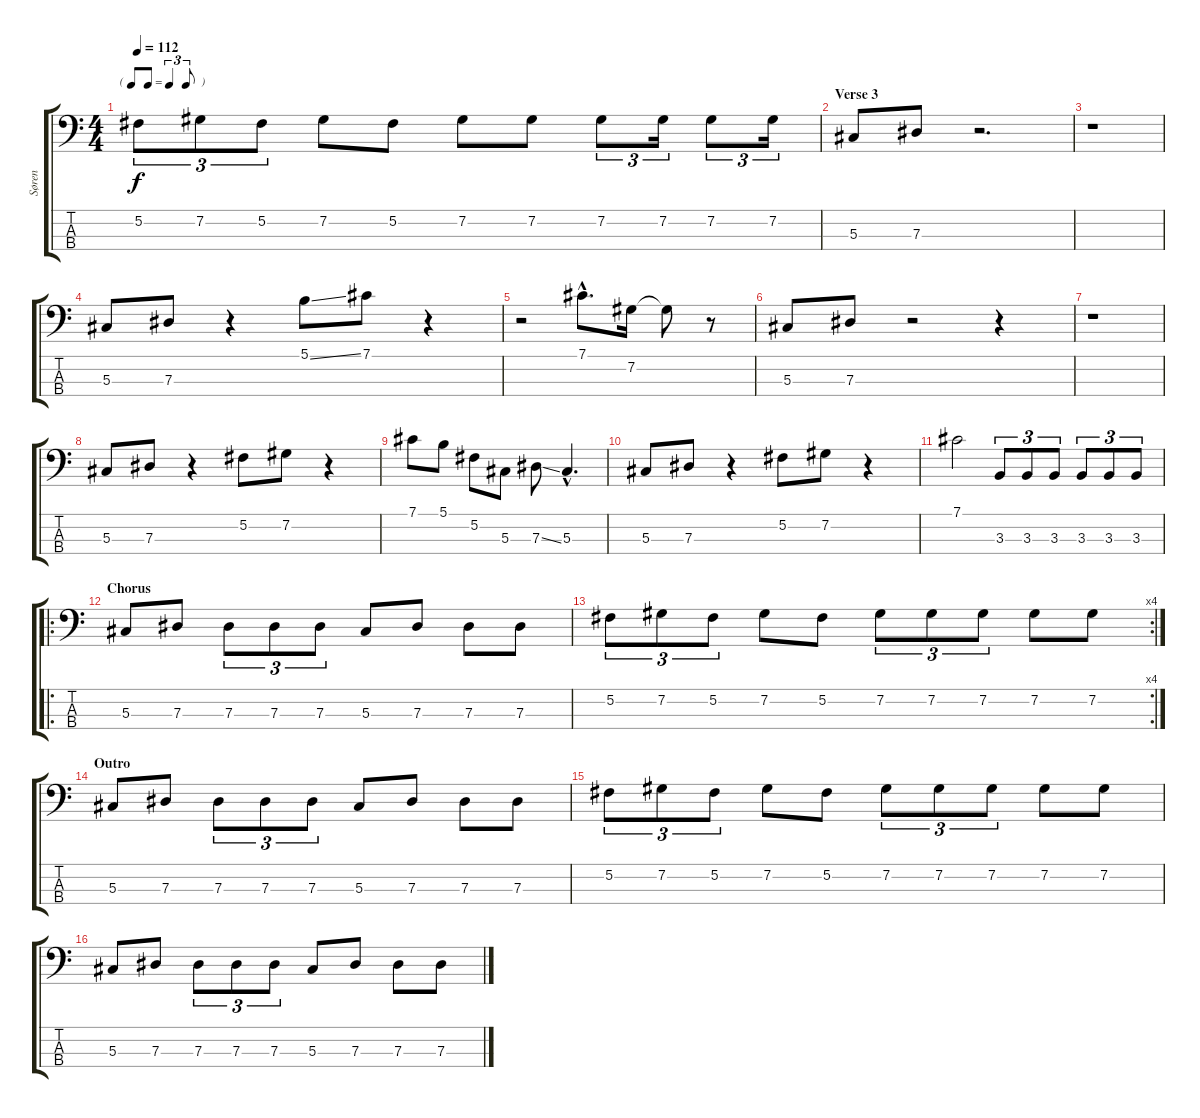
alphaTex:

\track ("Søren" "Søren") {instrument electricbassfinger}
\staff {score tabs}
\tuning (Gb2 Db2 Ab1 Eb1) {hide}
\ts (4 4)
\tf triplet8th
\tempo 112
\clef f4
\ks c
5.2.8{tu (3 2) dy f} 7.2.8{tu (3 2)} 5.2.8{tu (3 2)} 7.2.8 5.2.8 7.2.8 7.2.8 7.2.8{tu (3 2)} 7.2.16{tu (3 2)} 7.2.8{tu (3 2)} 7.2.16{tu (3 2)} |
\section ("" "Verse 3")
5.3.8 7.3.8 r.2{d} |
r.1 |
5.3.8 7.3.8 r.4 5.1{ss}.8 7.1.8 r.4 |
r.2 7.1{hac}.8{d} 7.2.16 7.2{t}.8 r.8 |
5.3.8 7.3.8 r.2 r.4 |
r.1 |
5.3.8 7.3.8 r.4 5.2.8 7.2.8 r.4 |
7.1.8 5.1.8 5.2.8 5.3.8 7.3{ss}.8 5.3{hac}.4{d} |
5.3.8 7.3.8 r.4 5.2.8 7.2.8 r.4 |
7.1.2 3.3.8{tu (3 2)} 3.3.8{tu (3 2)} 3.3.8{tu (3 2)} 3.3.8{tu (3 2)} 3.3.8{tu (3 2)} 3.3.8{tu (3 2)} |
\ro
\section ("" "Chorus")
5.3.8 7.3.8 7.3.8{tu (3 2)} 7.3.8{tu (3 2)} 7.3.8{tu (3 2)} 5.3.8 7.3.8 7.3.8 7.3.8 |
\rc 4
5.2.8{tu (3 2)} 7.2.8{tu (3 2)} 5.2.8{tu (3 2)} 7.2.8 5.2.8 7.2.8{tu (3 2)} 7.2.8{tu (3 2)} 7.2.8{tu (3 2)} 7.2.8 7.2.8 |
\section ("" "Outro")
5.3.8 7.3.8 7.3.8{tu (3 2)} 7.3.8{tu (3 2)} 7.3.8{tu (3 2)} 5.3.8 7.3.8 7.3.8 7.3.8 |
5.2.8{tu (3 2)} 7.2.8{tu (3 2)} 5.2.8{tu (3 2)} 7.2.8 5.2.8 7.2.8{tu (3 2)} 7.2.8{tu (3 2)} 7.2.8{tu (3 2)} 7.2.8 7.2.8 |
5.3.8 7.3.8 7.3.8{tu (3 2)} 7.3.8{tu (3 2)} 7.3.8{tu (3 2)} 5.3.8 7.3.8 7.3.8 7.3.8
